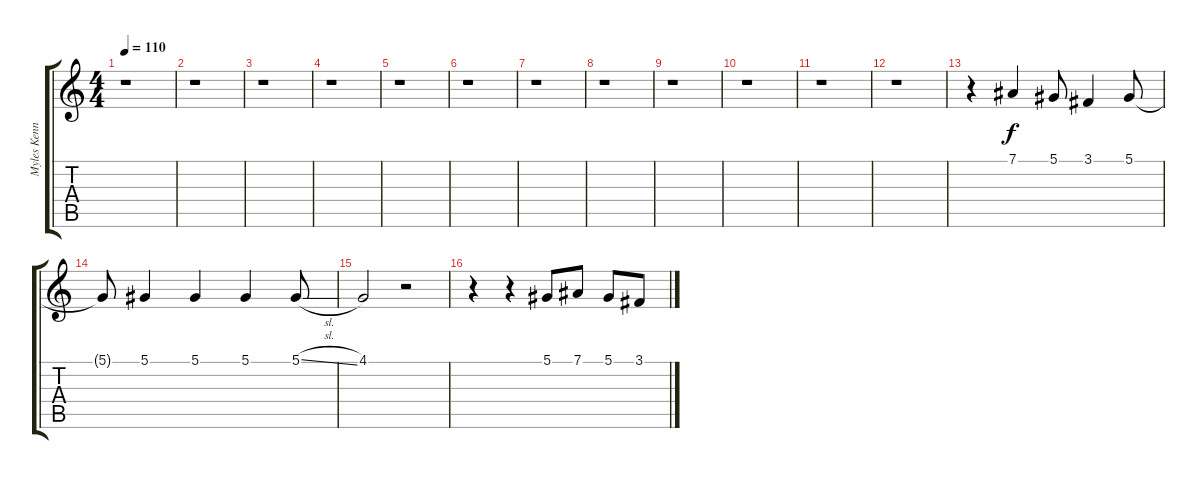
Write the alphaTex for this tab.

\track ("Myles Kennedy" "Myles Kenn") {instrument cello}
\staff {score tabs}
\tuning (Eb4 Bb3 Gb3 Db3 Ab2 Db2) {hide}
\ts (4 4)
\tempo 110
\clef g2
\ks c
r.1{dy f instrument cello} |
r.1 |
r.1 |
r.1 |
r.1 |
r.1 |
r.1 |
r.1 |
r.1 |
r.1 |
r.1 |
r.1 |
r.4 7.1.4 5.1.8 3.1.4 5.1.8 |
5.1{t}.8 5.1.4 5.1.4 5.1.4 5.1{sl}.8 |
4.1.2 r.2 |
r.4 r.4 5.1.8 7.1.8 5.1.8 3.1.8
